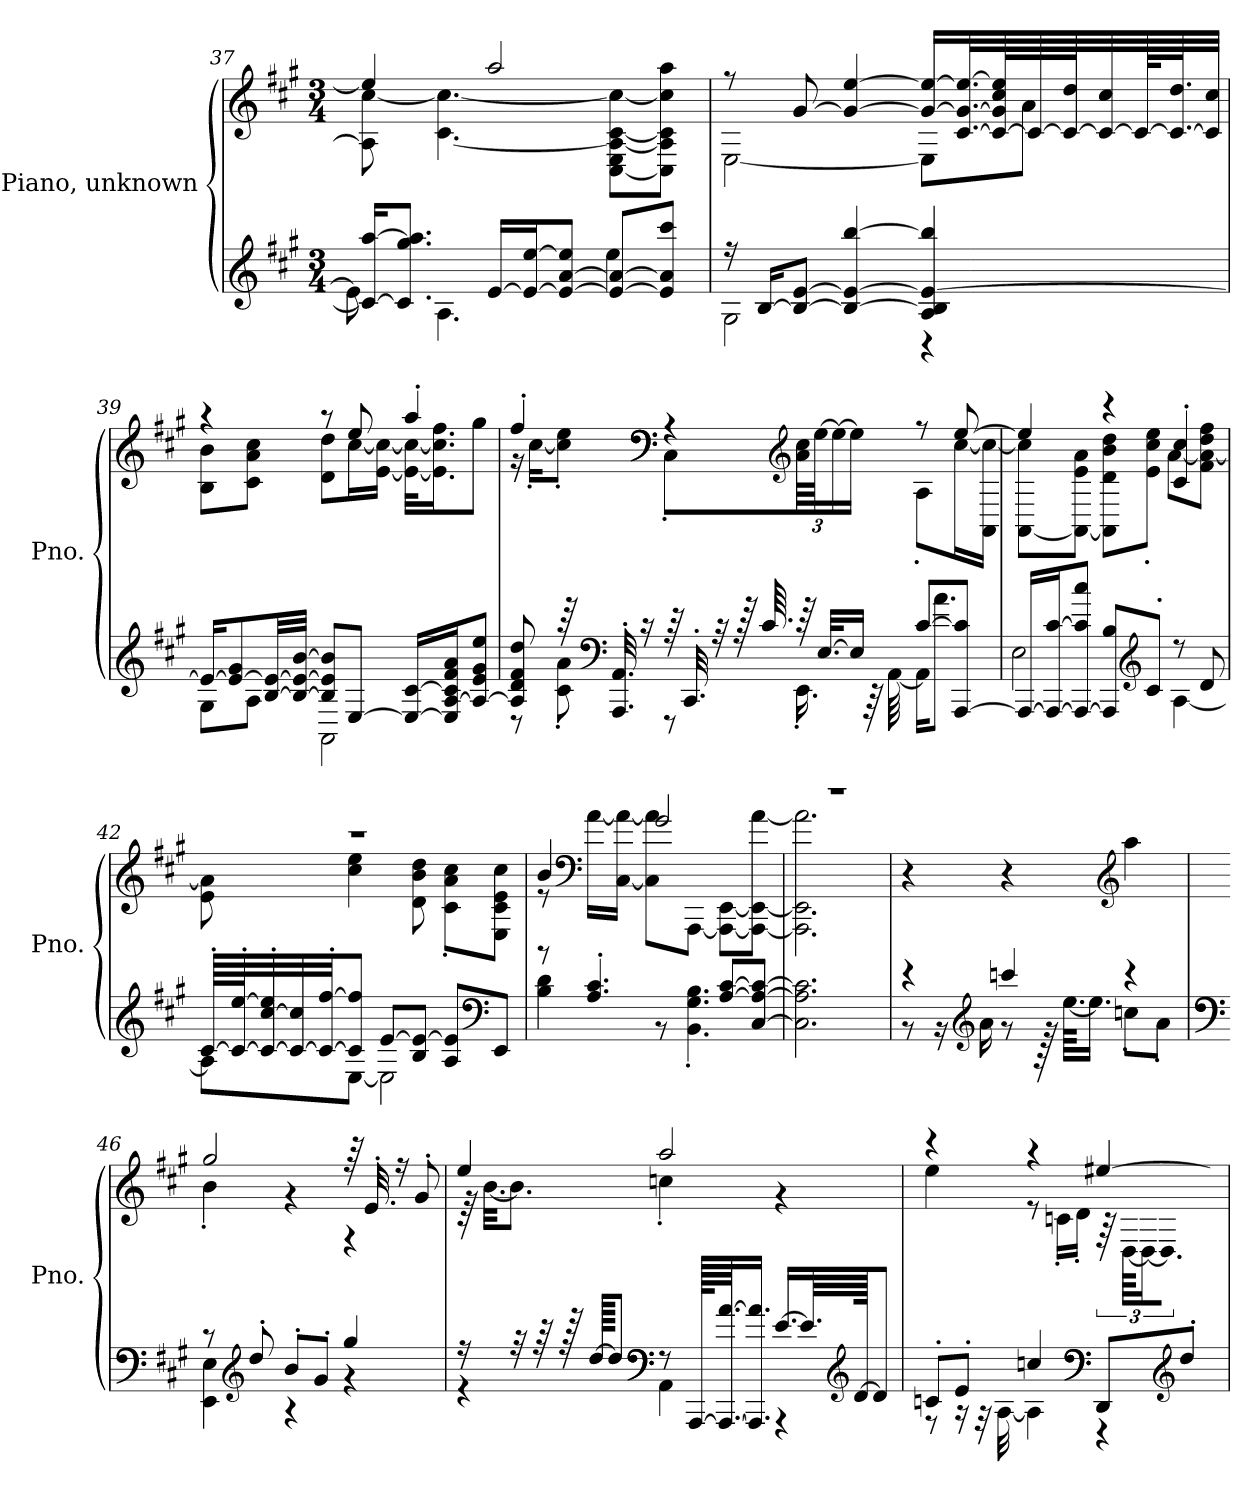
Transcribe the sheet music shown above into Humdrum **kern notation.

**kern	**kern
*part1	*part1
*staff2	*staff1
*I"Piano, unknown	*
*I'Pno.	*
!!LO:LB:g=z
*clefG2	*clefG2
*k[f#c#g#]	*k[f#c#g#]
*M3/4	*M3/4
=37	=37
*^	*^
16c#/_ [16aa/KL	8e\]	4ee/]	8A\] [8cc#\
8.c#/] 8.gg#/ 8.aa/]J	.	.	.
.	4.A\	.	[4.c#\ 4.cc#\_
[16e/LL	.	2aa/	.
16e/_ [16ee/J	.	.	.
8e/_ [8a/ 8ee/]J	.	.	.
8e/_ 8a/_L	4ee\	.	[8C#\ 8E\ [8A\ 8c#\_ 8cc#\_L
8e/] 8a/] 8ccc#/J	.	.	8C#\] 8A\] 8c#\] 8cc#\] 8aa\J
=38	=38	=38	=38
16r	2G#\	8r	[2E\
[16B/KL	.	.	.
8B/_ [8e/J	.	[8g#/	.
4B/_ 4e/_ [4bb/	.	4g#/_ [4ee/	.
4A/ 4B/] 4e/_ 4bb/]	4r	16g#/_ 16ee/_LL	8E\L]
.	.	[32.c#/ 32.g#/_ 32.ee/_L	.
.	.	64c#/_ 64g#/] 64cc#/ 64ee/]L	.
.	.	64c#/_	8a\J
.	.	64c#/_ 64dd/J	.
.	.	32c#/_ 32cc#/	.
.	.	128c#/KL_	.
.	.	64.c#/_ 64.dd/J	.
.	.	32c#/] 32cc#/JJJ	.
!!LO:LB:g=z	!!
=39	=39	=39	=39
16e/KL_	8G#\L	4r	8B\ 8b\L
8e/_ 8g#/	.	.	.
.	8A\J	.	8c#\ 8a\ 8cc#\J
[32B/ 32e/_LL	.	.	.
32B/_ 32e/_ [32b/JJJ	.	.	.
8B/] 8e/] 8b/]L	2AA\	8r	8d\ 8dd\L
[8E/J	.	8ee/	[16cc#\L
.	.	.	[16e\ 16cc#\_JJ
16E/_ [16c#/LL	.	4aa'/	32e\_ 32cc#\_KLL
.	.	.	16.e\] 16.cc#\] 16.ff#\J
16E/] [16A/ 16c#/] 16f#/ 16a/J	.	.	.
8A/_ 8e/ 8g#/ 8ee/J	.	.	8gg#\J
!!LO:LB:g=z	!!
=40	=40	=40	=40
8A/] 8d/ 8f#/ 8dd/	8r	4ff#'/	16r
.	.	.	[16cc#'\KL
64r	8c#\' 8a\'	.	8cc#\]' 8ee\'J
*clefF4	*	*	*
32.AAA/' 32.AA/'	.	.	.
16r	.	.	.
*	*	*clefF4	*
64r	8r	4r	8C#'\L
32.CC#'/	.	.	.
32r	.	.	.
128r	.	.	.
64.c#/	.	.	.
*	*	*clefG2	*
*	*	*	*Xbrackettup
64r	16.EE'\	.	96a\ 96cc#\LLL
.	.	.	[96ee\JJ
[32.E/KLL	.	.	.
.	.	.	24ee\_
16E/JJ]	.	.	16ee\JJ]
.	64r	.	.
.	[64AA\	.	.
[8c#/L	16AA\KL]	8r	8A'\L
.	8.a\J	.	.
[8AAA/ 8c#/]J	.	[8ee/	[16cc#\L
.	.	.	16AA\ 16cc#\_JJ
=41	=41	=41	=41
16AAA/LL_	2E\	4ee/]	[8AA\ 8cc#\]L
16AAA/_ [16c#/J	.	.	.
8AAA/_ 8c#/] 8cc#/J	.	.	8AA\_ 8e\ 8a\J
8AAA/] 8B/L	.	4r	8AA\] 8d\ 8b\ 8dd\L
*clefG2	*	*	*
8c#'/J	.	.	8e\' 8cc#\' 8ee\'J
8r	[4A\	4c#/' 4cc#/'	[8a\L
8d/	.	.	8f#\ 8a\_ 8dd\ 8ff#\J
!!LO:PB:g=z	!!
=42	=42	=42	=42
[64c#'/LLLL	8A\L]	2.r	8e\ 8a\]
64c#/_' [64ee/'J	.	.	.
32c#/_' [32cc#/' 32ee/]'	.	.	.
32c#/_ 32cc#/]	.	.	.
32c#/_' [32ff#/'JJ	.	.	.
8c#/] 8ff#/]J	[8E\J	.	4cc#\ 4ee\
[8e/L	2E\]	.	.
8B/ 8e/_J	.	.	8d\ 8b\ 8dd\
8A/ 8e/]L	.	.	8c#\' 8a\' 8cc#\'L
*clefF4	*	*	*
8EE/J	.	.	8E\ 8c#\ 8e\ 8cc#\J
=43	=43	=43	=43
8r	4B\ 4d\	4b/	8r
*	*	*clefF4	*
4.A/' 4.c#/'	.	.	[16a\LL
.	.	.	[16C#\ 16a\_JJ
.	8r	2g#/	8C#\] 8a\]L
.	4.BB\' 4.G#\' 4.B\'	.	[8AAA\J
[8A/ [8c#/L	.	.	8AAA\_ [8EE\L
[8C#/ 8A/_ 8c#/_J	.	.	8AAA\_ 8EE\_ [8a\J
*v	*v	*	*
=44	=44	=44
2.C#\] 2.A\] 2.c#\]	2.r	2.AAA\] 2.EE\] 2.a\]
*	*v	*v
!!LO:LB:g=z
=45	=45
*^	*
4r	8r	4r
.	16r	.
*clefG2	*	*
.	16a\	.
4cccn/	8r	4r
.	128r	.
.	[64.ee\KKLL	.
.	16.ee\JJ]	.
*	*	*clefG2
4r	8ccn'\L	4aa\
.	8a'\J	.
=46	=46	=46
*clefF4	*	*
*	*	*^
8r	4EE\ 4E\	2gg#/	4b'\
*clefG2	*	*	*
8dd'/	.	.	.
8b'/L	4r	.	4r
8g#'/J	.	.	.
4gg#/	4r	64r	4r
.	.	32.e'/	.
.	.	16r	.
.	.	8g#'/	.
!!LO:LB:g=z	!!
=47	=47	=47	=47
16r	4r	4ee/	64r
.	.	.	[32.b\KKL
32r	.	.	8.b\J]
64r	.	.	.
128r	.	.	.
[128dd/KKKKL	.	.	.
8dd/J]	.	.	.
*clefF4	*	*	*
8r	4AA\	2aa/	4ccn'\
[128AAA/KLLLL	.	.	.
64.AAA/_ [64.a/JJ	.	.	.
16.AAA/] 16.a/]JJ	.	.	.
[16.e/LL	4r	.	4r
64.e/LL]	.	.	.
*clefG2	*	*	*
[128d/JJJK	.	.	.
8d/J]	.	.	.
=48	=48	=48	=48
8cn'/L	8r	4r	4ee\
8e'/J	16r	.	.
.	32r	.	.
.	[32A\	.	.
4ccn/	4A\]	4r	8r
.	.	.	16cn'\LL
.	.	.	16d'\JJ
*clefF4	*	*	*
*	*	*	*brackettup
8DD/L	4r	[4ee#X/	96r
.	.	.	[96D\KKLL
.	.	.	24D\J_
.	.	.	8.D\J]
*clefG2	*	*	*
8dd'/J	.	.	.
*v	*v	*	*
*	*v	*v
=	=
*-	*-
